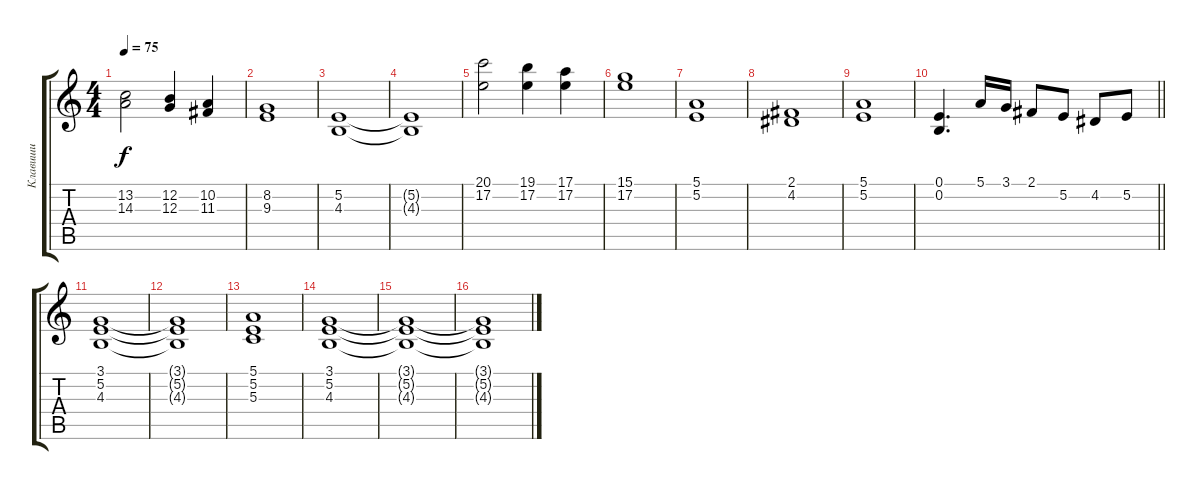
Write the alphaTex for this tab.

\track ("Клавиши" "Клавиши") {instrument pad8sweep}
\staff {score tabs}
\tuning (E4 B3 G3 D3 A2 E2) {hide}
\ts (4 4)
\tempo 75
\clef g2
\ks c
(13.2 14.3).2{dy f} (12.2 12.3).4 (10.2 11.3).4 |
(8.2 9.3).1 |
(5.2 4.3).1 |
(5.2{t} 4.3{t}).1 |
(20.1 17.2).2 (19.1 17.2).4 (17.1 17.2).4 |
(15.1 17.2).1 |
(5.1 5.2).1 |
(2.1 4.2).1 |
(5.1 5.2).1 |
\barLineRight lightlight
(0.1 0.2).4{d} 5.1.16 3.1.16 2.1.8 5.2.8 4.2.8 5.2.8 |
(3.1 5.2 4.3).1 |
(3.1{t} 5.2{t} 4.3{t}).1 |
(5.1 5.2 5.3).1 |
(3.1 5.2 4.3).1 |
(3.1{t} 5.2{t} 4.3{t}).1 |
(3.1{t} 5.2{t} 4.3{t}).1
